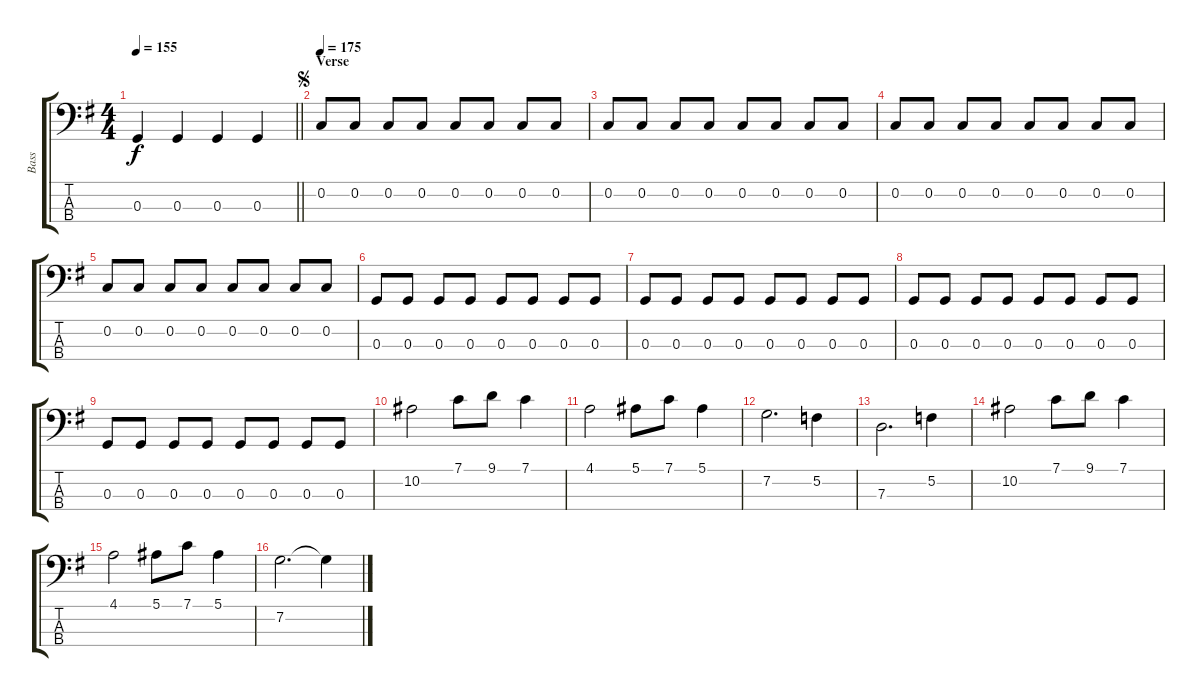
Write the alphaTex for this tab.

\track ("Bass" "Bass") {instrument electricbassfinger}
\staff {score tabs}
\tuning (F2 C2 G1 D1) {hide}
\ts (4 4)
\tempo 155
\clef f4
\barLineRight lightlight
\ks g
0.3.4{dy f} 0.3.4 0.3.4 0.3.4 |
\section ("" "Verse")
\jump segno
\tempo 175
0.2.8 0.2.8 0.2.8 0.2.8 0.2.8 0.2.8 0.2.8 0.2.8 |
0.2.8 0.2.8 0.2.8 0.2.8 0.2.8 0.2.8 0.2.8 0.2.8 |
0.2.8 0.2.8 0.2.8 0.2.8 0.2.8 0.2.8 0.2.8 0.2.8 |
0.2.8 0.2.8 0.2.8 0.2.8 0.2.8 0.2.8 0.2.8 0.2.8 |
0.3.8 0.3.8 0.3.8 0.3.8 0.3.8 0.3.8 0.3.8 0.3.8 |
0.3.8 0.3.8 0.3.8 0.3.8 0.3.8 0.3.8 0.3.8 0.3.8 |
0.3.8 0.3.8 0.3.8 0.3.8 0.3.8 0.3.8 0.3.8 0.3.8 |
0.3.8 0.3.8 0.3.8 0.3.8 0.3.8 0.3.8 0.3.8 0.3.8 |
10.2.2 7.1.8 9.1.8 7.1.4 |
4.1.2 5.1.8 7.1.8 5.1.4 |
7.2.2{d} 5.2.4 |
7.3.2{d} 5.2.4 |
10.2.2 7.1.8 9.1.8 7.1.4 |
4.1.2 5.1.8 7.1.8 5.1.4 |
7.2.2{d} 7.2{t}.4
